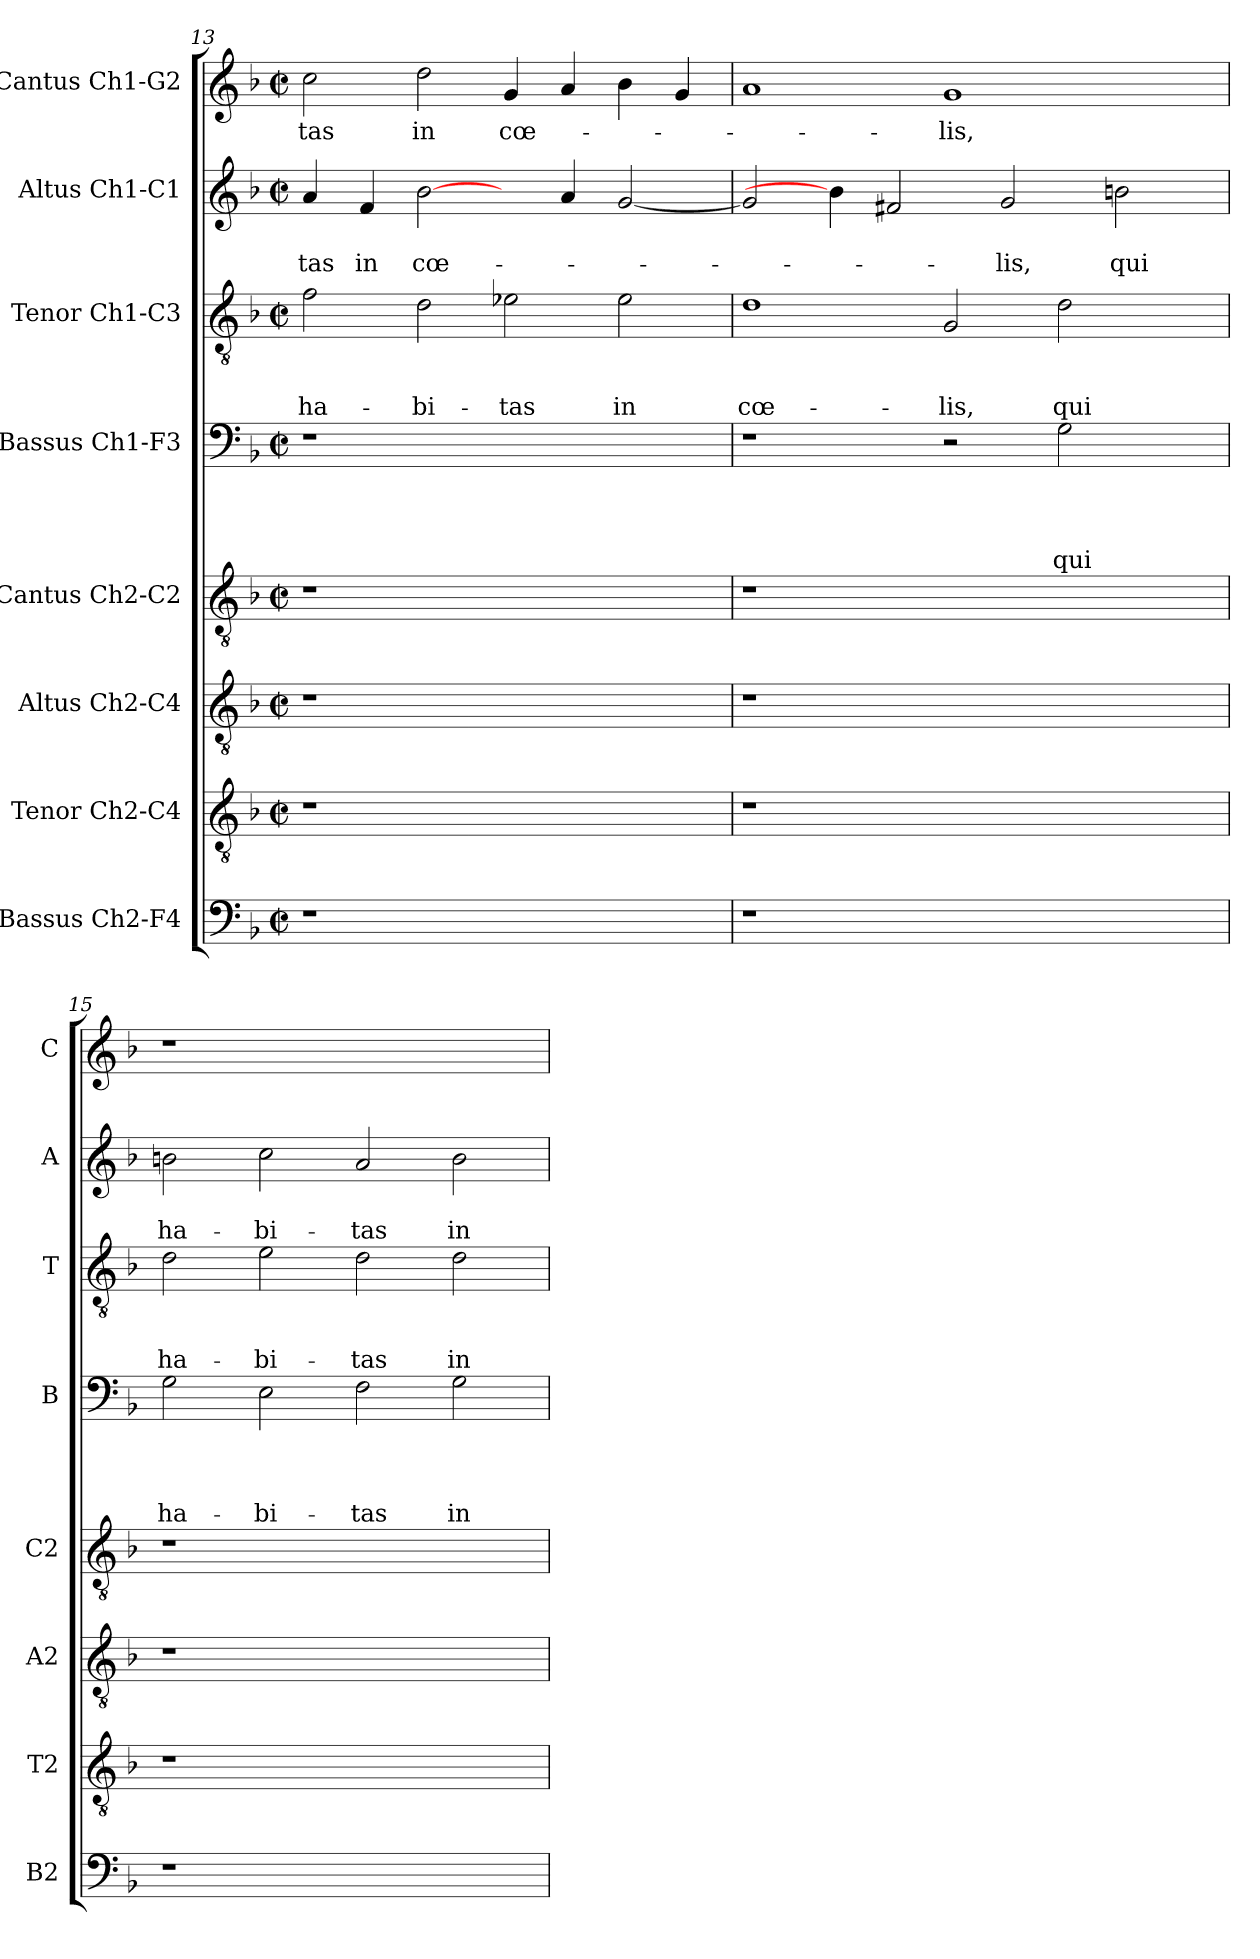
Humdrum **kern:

**kern	**kern	**kern	**kern	**kern	**text	**text	**text	**text	**kern	**text	**text	**text	**kern	**text	**text	**kern	**text
*part8	*part7	*part6	*part5	*part4	*part4	*part4	*part4	*part4	*part3	*part3	*part3	*part3	*part2	*part2	*part2	*part1	*part1
*staff8	*staff7	*staff6	*staff5	*staff4	*staff4	*staff4	*staff4	*staff4	*staff3	*staff3	*staff3	*staff3	*staff2	*staff2	*staff2	*staff1	*staff1
*I"Bassus Ch2-F4	*I"Tenor Ch2-C4	*I"Altus Ch2-C4	*I"Cantus Ch2-C2	*I"Bassus Ch1-F3	*	*	*	*	*I"Tenor Ch1-C3	*	*	*	*I"Altus Ch1-C1	*	*	*I"Cantus Ch1-G2	*
*I'B2	*I'T2	*I'A2	*I'C2	*I'B	*	*	*	*	*I'T	*	*	*	*I'A	*	*	*I'C	*
*clefF4	*clefGv2	*clefGv2	*clefGv2	*clefF4	*	*	*	*	*clefGv2	*	*	*	*clefG2	*	*	*clefG2	*
*k[b-]	*k[b-]	*k[b-]	*k[b-]	*k[b-]	*	*	*	*	*k[b-]	*	*	*	*k[b-]	*	*	*k[b-]	*
*F:	*F:	*F:	*F:	*F:	*	*	*	*	*F:	*	*	*	*F:	*	*	*F:	*
*M2/2	*M2/2	*M2/2	*M2/2	*M2/2	*	*	*	*	*M2/2	*	*	*	*M2/2	*	*	*M2/2	*
*met(c|)	*met(c|)	*met(c|)	*met(c|)	*met(c|)	*	*	*	*	*met(c|)	*	*	*	*met(c|)	*	*	*met(c|)	*
=13	=13	=13	=13	=13	=13	=13	=13	=13	=13	=13	=13	=13	=13	=13	=13	=13	=13
!	!	!	!	!	!	!	!	!	!	!	!	!LO:LY:b	!	!	!LO:LY:b	!	!LO:LY:b
1r	1r	1r	1r	1r	.	.	.	.	2f\	.	.	ha-	4a/	.	-tas	2cc\	-tas
!	!	!	!	!	!	!	!	!	!	!	!	!	!	!	!LO:LY:b	!	!
.	.	.	.	.	.	.	.	.	.	.	.	.	4f/	.	in	.	.
!	!	!	!	!	!	!	!	!	!	!	!	!LO:LY:b	!	!	!LO:LY:b	!	!LO:LY:b
.	.	.	.	.	.	.	.	.	2d\	.	.	-bi-	[2b-\	.	cœ-	2dd\	in
!	!	!	!	!	!	!	!	!	!	!	!	!LO:LY:b	!	!	!	!	!LO:LY:b
1ryy	1ryy	1ryy	1ryy	1ryy	.	.	.	.	2e-X\	.	.	-tas	4ryy	.	.	4g/	cœ-
.	.	.	.	.	.	.	.	.	.	.	.	.	4a/	.	.	4a/	.
!	!	!	!	!	!	!	!	!	!	!	!	!LO:LY:b	!	!	!	!	!
.	.	.	.	.	.	.	.	.	2e-\	.	.	in	[2g/	.	.	4b-\	.
.	.	.	.	.	.	.	.	.	.	.	.	.	.	.	.	4g/	.
=14	=14	=14	=14	=14	=14	=14	=14	=14	=14	=14	=14	=14	=14	=14	=14	=14	=14
!	!	!	!	!	!	!	!	!	!	!	!	!LO:LY:b	!	!	!	!	!
1r	1r	1r	1r	1r	.	.	.	.	1d	.	.	cœ-	2g/]	.	.	1a	.
.	.	.	.	.	.	.	.	.	.	.	.	.	4b-\]	.	.	.	.
.	.	.	.	.	.	.	.	.	.	.	.	.	2f#X/	.	.	.	.
!	!	!	!	!	!	!	!	!	!	!	!	!LO:LY:b	!	!	!	!	!LO:LY:b
1ryy	1ryy	1ryy	1ryy	2r	.	.	.	.	2G/	.	.	-lis,	.	.	.	1g	-lis,
!	!	!	!	!	!	!	!	!	!	!	!	!	!	!	!LO:LY:b	!	!
.	.	.	.	.	.	.	.	.	.	.	.	.	2g/	.	-lis,	.	.
!	!	!	!	!	!	!	!	!LO:LY:b	!	!	!	!LO:LY:b	!	!	!	!	!
.	.	.	.	2G\	.	.	.	qui	2d\	.	.	qui	.	.	.	.	.
!	!	!	!	!	!	!	!	!	!	!	!	!	!	!	!LO:LY:b	!	!
.	.	.	.	.	.	.	.	.	.	.	.	.	2bn\	.	qui	.	.
4ryy	4ryy	4ryy	4ryy	4ryy	.	.	.	.	4ryy	.	.	.	.	.	.	4ryy	.
=15	=15	=15	=15	=15	=15	=15	=15	=15	=15	=15	=15	=15	=15	=15	=15	=15	=15
!	!	!	!	!	!	!	!	!LO:LY:b	!	!	!	!LO:LY:b	!	!	!LO:LY:b	!	!
1r	1r	1r	1r	2G\	.	.	.	ha-	2d\	.	.	ha-	2bn\	.	ha-	1r	.
!	!	!	!	!	!	!	!	!LO:LY:b	!	!	!	!LO:LY:b	!	!	!LO:LY:b	!	!
.	.	.	.	2E\	.	.	.	-bi-	2e\	.	.	-bi-	2cc\	.	-bi-	.	.
!	!	!	!	!	!	!	!	!LO:LY:b	!	!	!	!LO:LY:b	!	!	!LO:LY:b	!	!
1ryy	1ryy	1ryy	1ryy	2F\	.	.	.	-tas	2d\	.	.	-tas	2a/	.	-tas	1ryy	.
!	!	!	!	!	!	!	!	!LO:LY:b	!	!	!	!LO:LY:b	!	!	!LO:LY:b	!	!
.	.	.	.	2G\	.	.	.	in	2d\	.	.	in	2b\	.	in	.	.
=	=	=	=	=	=	=	=	=	=	=	=	=	=	=	=	=	=
*-	*-	*-	*-	*-	*-	*-	*-	*-	*-	*-	*-	*-	*-	*-	*-	*-	*-
